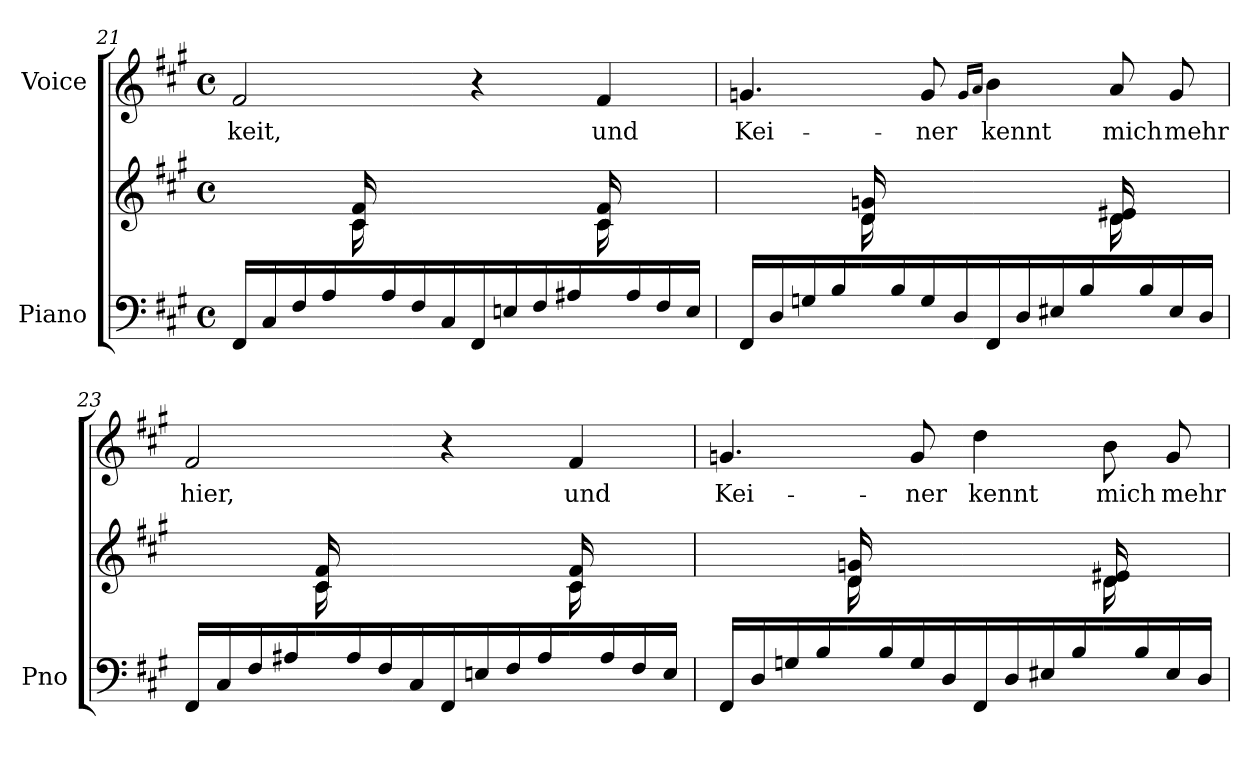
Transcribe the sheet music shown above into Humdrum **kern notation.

**kern	**kern	**kern	**text
*part2	*part2	*part1	*part1
*staff3	*staff2	*staff1	*staff1
*I"Piano	*	*I"Voice	*
*I'Pno	*	*	*
*clefF4	*clefG2	*clefG2	*
*k[f#c#g#]	*k[f#c#g#]	*k[f#c#g#]	*
*M4/4	*M4/4	*M4/4	*
*met(c)	*met(c)	*met(c)	*
=21	=21	=21	=21
*^	*^	*	*
16FF#/LL	2ryy	4ryy	4ryy	2f#/	-keit,
16C#/	.	.	.	.	.
16F#/	.	.	.	.	.
16A/JJ	.	.	.	.	.
16ryy	.	16c#/ 16f#/	(16c#\LL	.	.
16A/	.	16ryy	4..ryy	.	.
16F#/	.	8ryy	.	.	.
16C#/JJ)	.	.	.	.	.
16FF#/LL	2ryy	4ryy	.	4r	.
16En/	.	.	.	.	.
16F#/	.	.	.	.	.
16A#X/JJ	.	.	.	.	.
16ryy	.	16c#/ 16f#/	(16c#\LL	4f#/	und
16A#/	.	16ryy	8.ryy	.	.
16F#/	.	8ryy	.	.	.
16E/JJ)	.	.	.	.	.
=22	=22	=22	=22	=22	=22
16FF#/LL	2ryy	4ryy	4ryy	4.gn/	Kei-
16D/	.	.	.	.	.
16Gn/	.	.	.	.	.
16B/JJ	.	.	.	.	.
16ryy	.	16d/ 16gn/	(16d\LL	.	.
16B/	.	16ryy	4..ryy	.	.
16G/	.	8ryy	.	8g/	-ner
16D/JJ)	.	.	.	.	.
.	.	.	.	16qg/LL	.
.	.	.	.	16qa/JJ	.
16FF#/LL	2ryy	4ryy	.	4b\	kennt
16D/	.	.	.	.	.
16E#X/	.	.	.	.	.
16B/JJ	.	.	.	.	.
16ryy	.	16d/ 16e#X/	(16d\LL	8a/	mich
16B/	.	16ryy	8.ryy	.	.
16E#/	.	8ryy	.	8g/	mehr
16D/JJ)	.	.	.	.	.
=23	=23	=23	=23	=23	=23
16FF#/LL	2ryy	4ryy	4ryy	2f#/	hier,
16C#/	.	.	.	.	.
16F#/	.	.	.	.	.
16A#X/JJ	.	.	.	.	.
16ryy	.	16c#/ 16f#/	(16c#\LL	.	.
16A#/	.	16ryy	4..ryy	.	.
16F#/	.	8ryy	.	.	.
16C#/JJ)	.	.	.	.	.
16FF#/LL	2ryy	4ryy	.	4r	.
16En/	.	.	.	.	.
16F#/	.	.	.	.	.
16A#/JJ	.	.	.	.	.
16ryy	.	16c#/ 16f#/	(16c#\LL	4f#/	und
16A#/	.	16ryy	8.ryy	.	.
16F#/	.	8ryy	.	.	.
16E/JJ)	.	.	.	.	.
=24	=24	=24	=24	=24	=24
16FF#/LL	2ryy	4ryy	4ryy	4.gn/	Kei-
16D/	.	.	.	.	.
16Gn/	.	.	.	.	.
16B/JJ	.	.	.	.	.
16ryy	.	16d/ 16gn/	((16d\LL	.	.
16B/	.	16ryy	4..ryy	.	.
16G/	.	8ryy	.	8g/	-ner
16D/JJ))	.	.	.	.	.
16FF#/LL	2ryy	4ryy	.	4dd\	kennt
16D/	.	.	.	.	.
16E#X/	.	.	.	.	.
16B/JJ	.	.	.	.	.
16ryy	.	16d/ 16e#X/	((16d\LL	8b\	mich
16B/	.	16ryy	8.ryy	.	.
16E#/	.	8ryy	.	8g/	mehr
16D/JJ))	.	.	.	.	.
*v	*v	*	*	*	*
*	*v	*v	*	*
=	=	=	=
*-	*-	*-	*-
